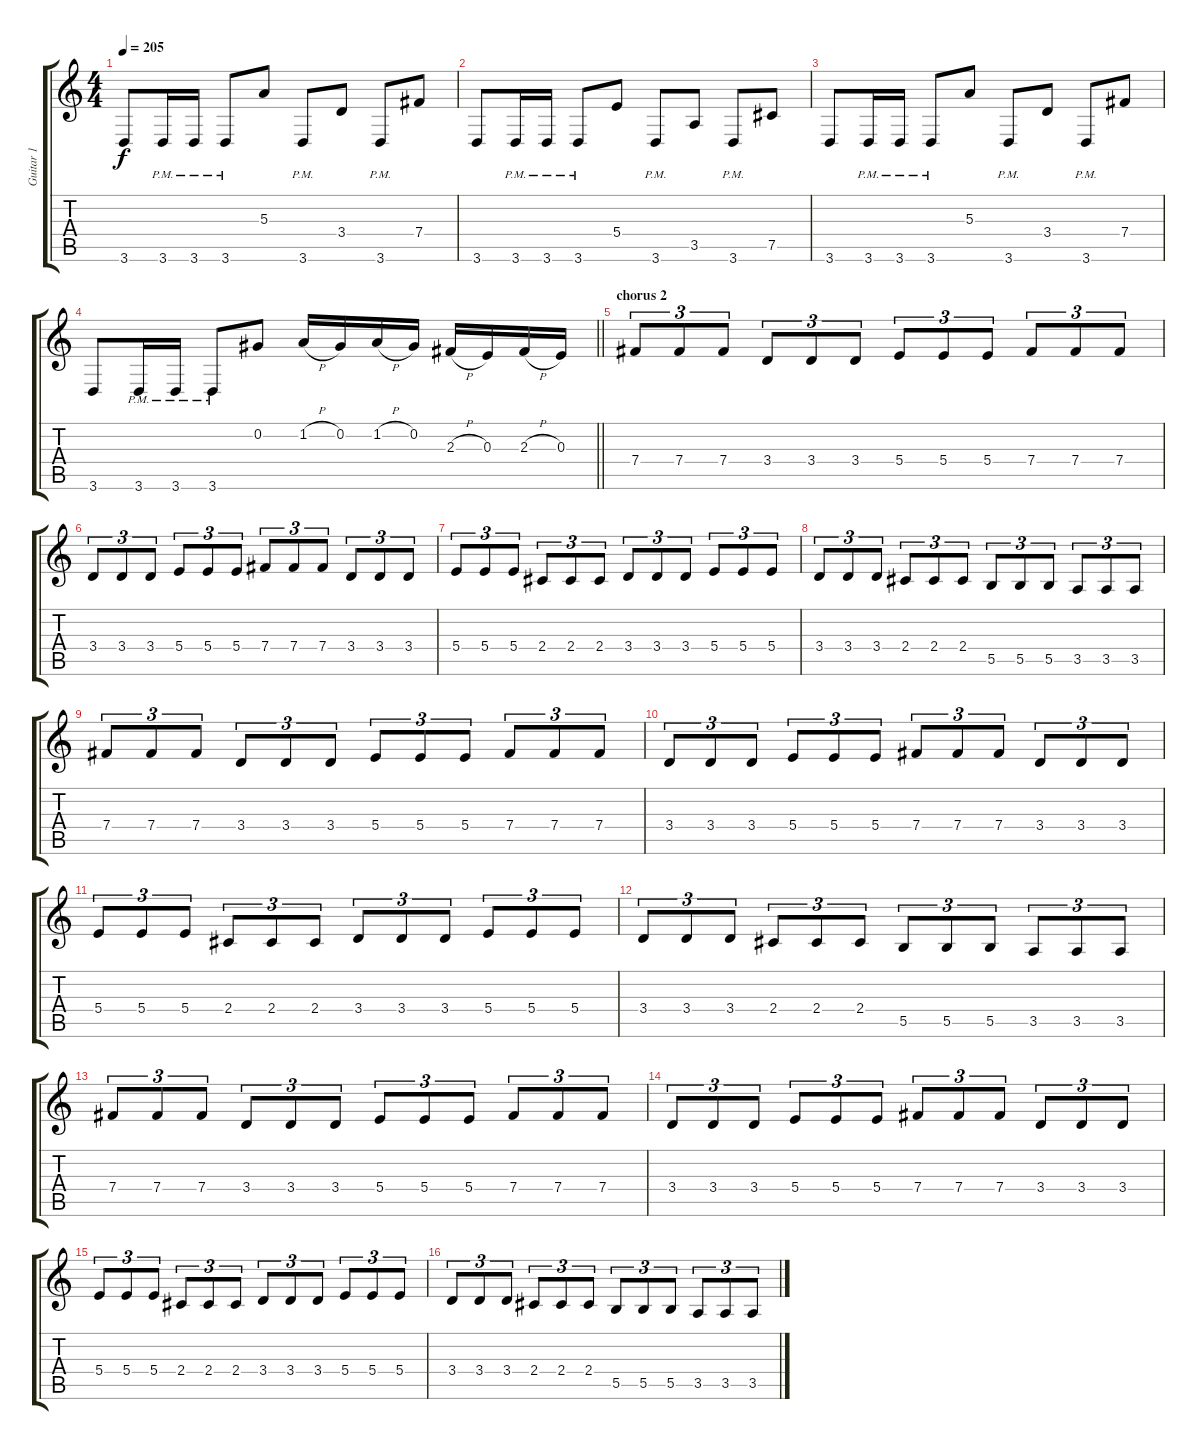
\track ("Guitar 1" "Guitar 1") {instrument distortionguitar}
\staff {score tabs}
\tuning (Db4 Ab3 E3 B2 Gb2 B1) {hide}
\ts (4 4)
\tempo 205
\clef g2
\ks c
3.6.8{dy f} 3.6{pm}.16 3.6{pm}.16 3.6{pm}.8 5.3.8 3.6{pm}.8 3.4.8 3.6{pm}.8 7.4.8 |
3.6.8 3.6{pm}.16 3.6{pm}.16 3.6{pm}.8 5.4.8 3.6{pm}.8 3.5.8 3.6{pm}.8 7.5.8 |
3.6.8 3.6{pm}.16 3.6{pm}.16 3.6{pm}.8 5.3.8 3.6{pm}.8 3.4.8 3.6{pm}.8 7.4.8 |
\barLineRight lightlight
3.6.8 3.6{pm}.16 3.6{pm}.16 3.6{pm}.8 0.2.8 1.2{h}.16 0.2.16 1.2{h}.16 0.2.16 2.3{h}.16 0.3.16 2.3{h}.16 0.3.16 |
\section ("" "chorus 2")
7.4.8{tu (3 2)} 7.4.8{tu (3 2)} 7.4.8{tu (3 2)} 3.4.8{tu (3 2)} 3.4.8{tu (3 2)} 3.4.8{tu (3 2)} 5.4.8{tu (3 2)} 5.4.8{tu (3 2)} 5.4.8{tu (3 2)} 7.4.8{tu (3 2)} 7.4.8{tu (3 2)} 7.4.8{tu (3 2)} |
3.4.8{tu (3 2)} 3.4.8{tu (3 2)} 3.4.8{tu (3 2)} 5.4.8{tu (3 2)} 5.4.8{tu (3 2)} 5.4.8{tu (3 2)} 7.4.8{tu (3 2)} 7.4.8{tu (3 2)} 7.4.8{tu (3 2)} 3.4.8{tu (3 2)} 3.4.8{tu (3 2)} 3.4.8{tu (3 2)} |
5.4.8{tu (3 2)} 5.4.8{tu (3 2)} 5.4.8{tu (3 2)} 2.4.8{tu (3 2)} 2.4.8{tu (3 2)} 2.4.8{tu (3 2)} 3.4.8{tu (3 2)} 3.4.8{tu (3 2)} 3.4.8{tu (3 2)} 5.4.8{tu (3 2)} 5.4.8{tu (3 2)} 5.4.8{tu (3 2)} |
3.4.8{tu (3 2)} 3.4.8{tu (3 2)} 3.4.8{tu (3 2)} 2.4.8{tu (3 2)} 2.4.8{tu (3 2)} 2.4.8{tu (3 2)} 5.5.8{tu (3 2)} 5.5.8{tu (3 2)} 5.5.8{tu (3 2)} 3.5.8{tu (3 2)} 3.5.8{tu (3 2)} 3.5.8{tu (3 2)} |
7.4.8{tu (3 2)} 7.4.8{tu (3 2)} 7.4.8{tu (3 2)} 3.4.8{tu (3 2)} 3.4.8{tu (3 2)} 3.4.8{tu (3 2)} 5.4.8{tu (3 2)} 5.4.8{tu (3 2)} 5.4.8{tu (3 2)} 7.4.8{tu (3 2)} 7.4.8{tu (3 2)} 7.4.8{tu (3 2)} |
3.4.8{tu (3 2)} 3.4.8{tu (3 2)} 3.4.8{tu (3 2)} 5.4.8{tu (3 2)} 5.4.8{tu (3 2)} 5.4.8{tu (3 2)} 7.4.8{tu (3 2)} 7.4.8{tu (3 2)} 7.4.8{tu (3 2)} 3.4.8{tu (3 2)} 3.4.8{tu (3 2)} 3.4.8{tu (3 2)} |
5.4.8{tu (3 2)} 5.4.8{tu (3 2)} 5.4.8{tu (3 2)} 2.4.8{tu (3 2)} 2.4.8{tu (3 2)} 2.4.8{tu (3 2)} 3.4.8{tu (3 2)} 3.4.8{tu (3 2)} 3.4.8{tu (3 2)} 5.4.8{tu (3 2)} 5.4.8{tu (3 2)} 5.4.8{tu (3 2)} |
3.4.8{tu (3 2)} 3.4.8{tu (3 2)} 3.4.8{tu (3 2)} 2.4.8{tu (3 2)} 2.4.8{tu (3 2)} 2.4.8{tu (3 2)} 5.5.8{tu (3 2)} 5.5.8{tu (3 2)} 5.5.8{tu (3 2)} 3.5.8{tu (3 2)} 3.5.8{tu (3 2)} 3.5.8{tu (3 2)} |
7.4.8{tu (3 2)} 7.4.8{tu (3 2)} 7.4.8{tu (3 2)} 3.4.8{tu (3 2)} 3.4.8{tu (3 2)} 3.4.8{tu (3 2)} 5.4.8{tu (3 2)} 5.4.8{tu (3 2)} 5.4.8{tu (3 2)} 7.4.8{tu (3 2)} 7.4.8{tu (3 2)} 7.4.8{tu (3 2)} |
3.4.8{tu (3 2)} 3.4.8{tu (3 2)} 3.4.8{tu (3 2)} 5.4.8{tu (3 2)} 5.4.8{tu (3 2)} 5.4.8{tu (3 2)} 7.4.8{tu (3 2)} 7.4.8{tu (3 2)} 7.4.8{tu (3 2)} 3.4.8{tu (3 2)} 3.4.8{tu (3 2)} 3.4.8{tu (3 2)} |
5.4.8{tu (3 2)} 5.4.8{tu (3 2)} 5.4.8{tu (3 2)} 2.4.8{tu (3 2)} 2.4.8{tu (3 2)} 2.4.8{tu (3 2)} 3.4.8{tu (3 2)} 3.4.8{tu (3 2)} 3.4.8{tu (3 2)} 5.4.8{tu (3 2)} 5.4.8{tu (3 2)} 5.4.8{tu (3 2)} |
3.4.8{tu (3 2)} 3.4.8{tu (3 2)} 3.4.8{tu (3 2)} 2.4.8{tu (3 2)} 2.4.8{tu (3 2)} 2.4.8{tu (3 2)} 5.5.8{tu (3 2)} 5.5.8{tu (3 2)} 5.5.8{tu (3 2)} 3.5.8{tu (3 2)} 3.5.8{tu (3 2)} 3.5.8{tu (3 2)}
